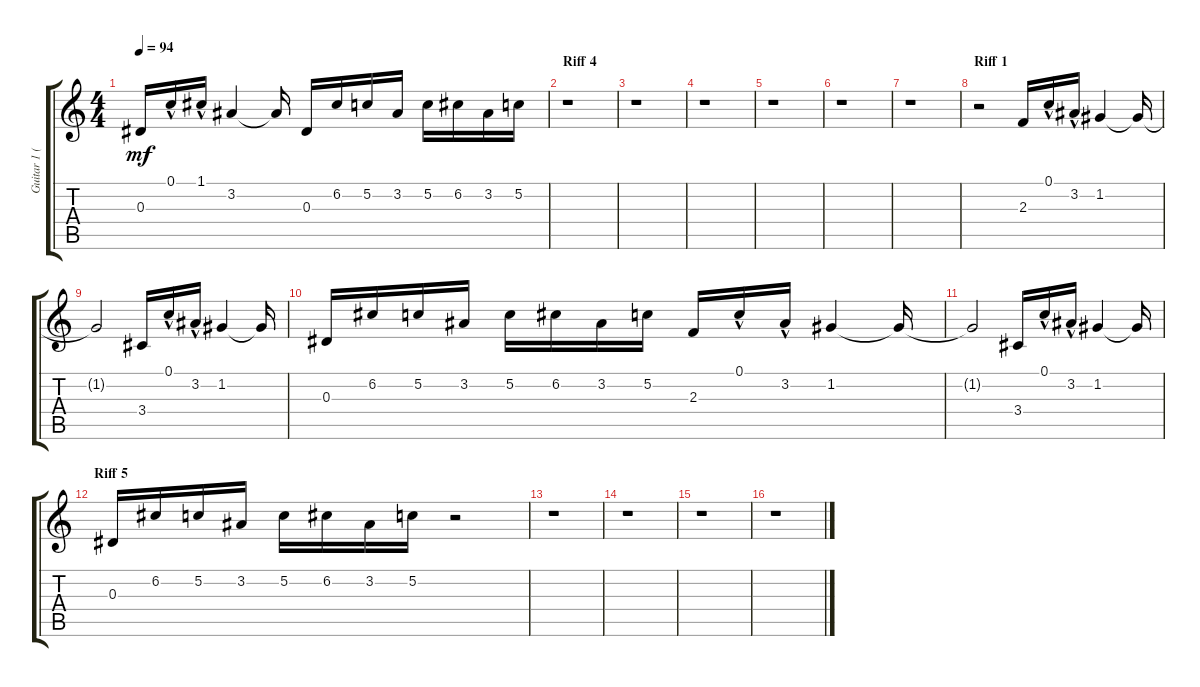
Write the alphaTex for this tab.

\track ("Guitar 1 (Acoustic)" "Guitar 1 (") {instrument acousticguitarsteel}
\staff {score tabs}
\tuning (C4 G3 Eb3 Bb2 F2 C2) {hide}
\ts (4 4)
\tempo 94
\clef g2
\ks c
0.3.16{dy mf} 0.1{hac}.16 1.1{hac}.16 3.2.4 3.2{t}.16 0.3.16 6.2.16 5.2.16 3.2.16 5.2.16 6.2.16 3.2.16 5.2.16 |
\section ("" "Riff 4")
r.1 |
r.1 |
r.1 |
r.1 |
r.1 |
r.1 |
\section ("" "Riff 1")
r.2 2.3.16 0.1{hac}.16 3.2{hac}.16 1.2.4 1.2{t}.16 |
1.2{t}.2 3.4.16 0.1{hac}.16 3.2{hac}.16 1.2.4 1.2{t}.16 |
0.3.16 6.2.16 5.2.16 3.2.16 5.2.16 6.2.16 3.2.16 5.2.16 2.3.16 0.1{hac}.16 3.2{hac}.16 1.2.4 1.2{t}.16 |
1.2{t}.2 3.4.16 0.1{hac}.16 3.2{hac}.16 1.2.4 1.2{t}.16 |
\section ("" "Riff 5")
0.3.16 6.2.16 5.2.16 3.2.16 5.2.16 6.2.16 3.2.16 5.2.16 r.2 |
r.1 |
r.1 |
r.1 |
r.1
